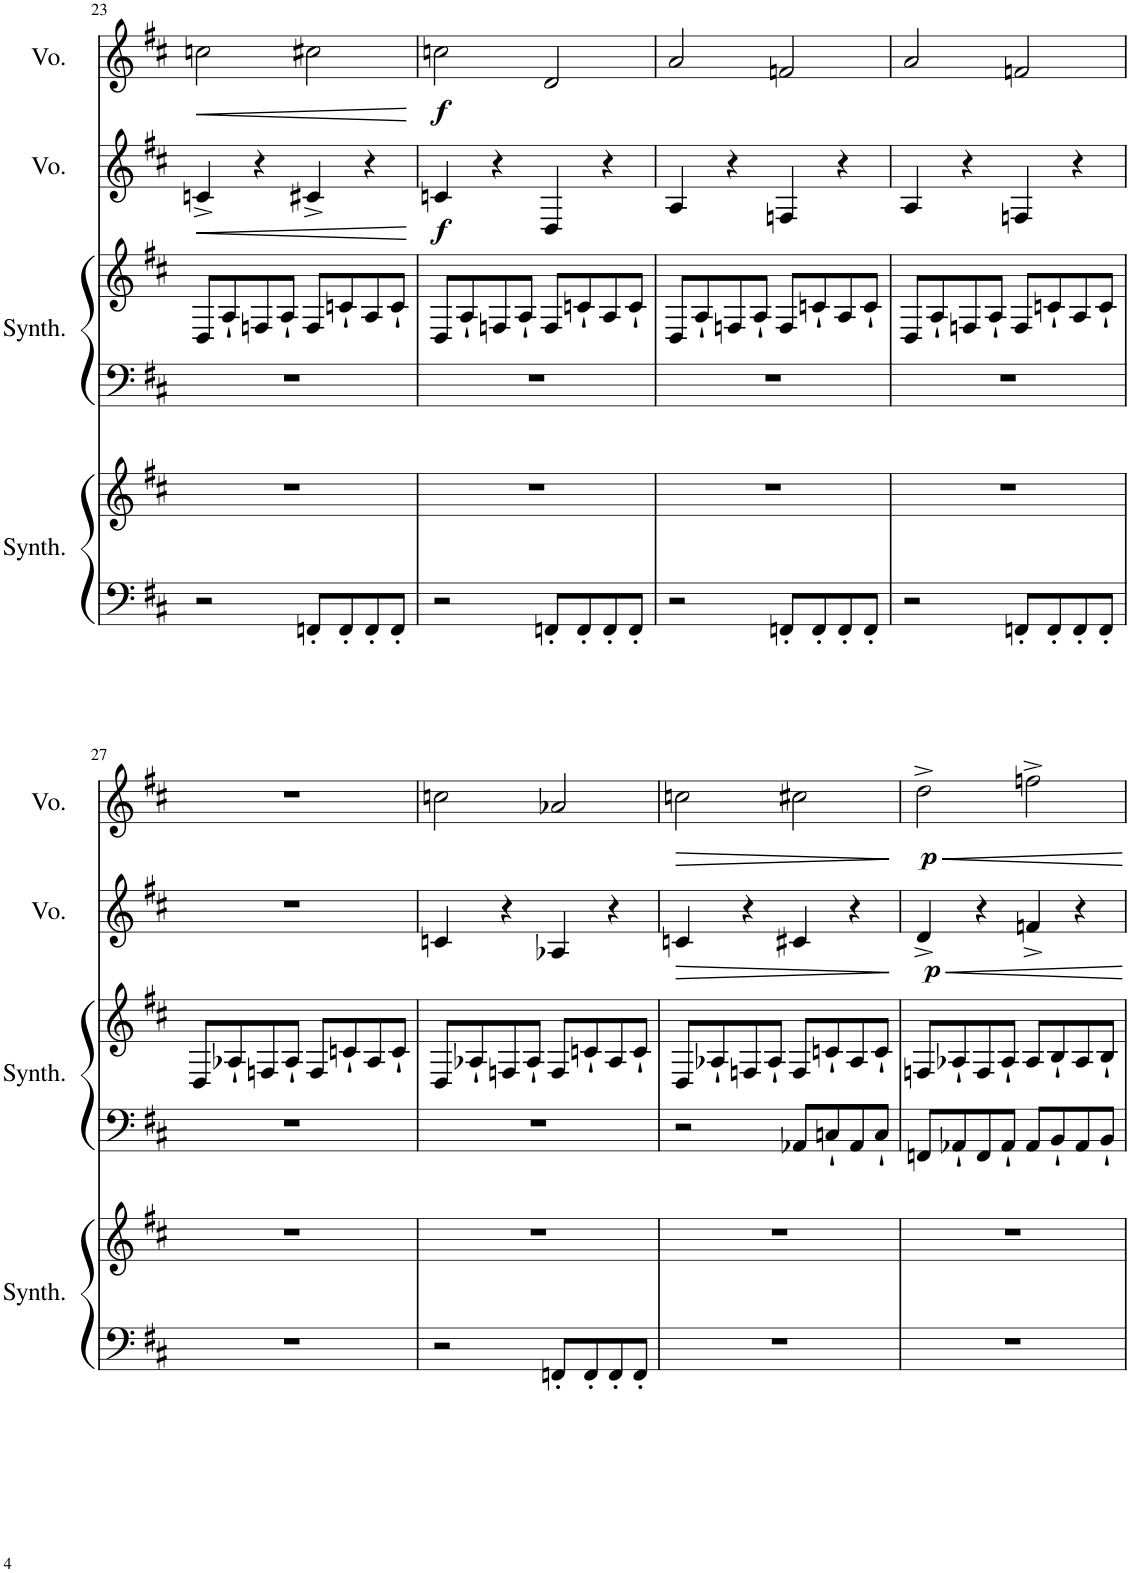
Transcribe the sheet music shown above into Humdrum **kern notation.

**kern	**kern	**kern	**kern	**kern	**dynam	**kern	**dynam
*part4	*part4	*part3	*part3	*part2	*part2	*part1	*part1
*staff6	*staff5	*staff4	*staff3	*staff2	*staff2	*staff1	*staff1
*I"Bass Synthesizer	*	*I"String Synthesizer	*	*I"Voice	*	*I"Voice	*
*I'Synth.	*	*I'Synth.	*	*I'Vo.	*	*I'Vo.	*
!!LO:PB:g=z
*clefF4	*clefG2	*clefF4	*clefG2	*clefG2	*	*clefG2	*
*k[f#c#]	*k[f#c#]	*k[f#c#]	*k[f#c#]	*k[f#c#]	*	*k[f#c#]	*
*M4/4	*M4/4	*M4/4	*M4/4	*M4/4	*	*M4/4	*
=23	=23	=23	=23	=23	=23	=23	=23
!	!	!	!	!	!LO:HP:b	!	!LO:HP:b
2r	1r	1r	8D/L	4cn^/	<	2ccn\	<
.	.	.	8A`/	.	.	.	.
.	.	.	8Fn/	4r	.	.	.
.	.	.	8A`/J	.	.	.	.
8FFn'/L	.	.	8F/L	4c#X^/	.	2cc#X\	.
8FF'/	.	.	8cn`/	.	.	.	.
8FF'/	.	.	8A/	4r	.	.	.
8FF'/J	.	.	8c`/J	.	.	.	.
.	.	.	.	.	[	.	[
=24	=24	=24	=24	=24	=24	=24	=24
!	!	!	!	!	!LO:DY:b	!	!LO:DY:b
2r	1r	1r	8D/L	4cn/	f	2ccn\	f
.	.	.	8A`/	.	.	.	.
.	.	.	8Fn/	4r	.	.	.
.	.	.	8A`/J	.	.	.	.
8FFn'/L	.	.	8F/L	4D/	.	2d/	.
8FF'/	.	.	8cn`/	.	.	.	.
8FF'/	.	.	8A/	4r	.	.	.
8FF'/J	.	.	8c`/J	.	.	.	.
=25	=25	=25	=25	=25	=25	=25	=25
2r	1r	1r	8D/L	4A/	.	2a/	.
.	.	.	8A`/	.	.	.	.
.	.	.	8Fn/	4r	.	.	.
.	.	.	8A`/J	.	.	.	.
8FFn'/L	.	.	8F/L	4Fn/	.	2fn/	.
8FF'/	.	.	8cn`/	.	.	.	.
8FF'/	.	.	8A/	4r	.	.	.
8FF'/J	.	.	8c`/J	.	.	.	.
=26	=26	=26	=26	=26	=26	=26	=26
2r	1r	1r	8D/L	4A/	.	2a/	.
.	.	.	8A`/	.	.	.	.
.	.	.	8Fn/	4r	.	.	.
.	.	.	8A`/J	.	.	.	.
8FFn'/L	.	.	8F/L	4Fn/	.	2fn/	.
8FF'/	.	.	8cn`/	.	.	.	.
8FF'/	.	.	8A/	4r	.	.	.
8FF'/J	.	.	8c`/J	.	.	.	.
!!LO:LB:g=z
=27	=27	=27	=27	=27	=27	=27	=27
1r	1r	1r	8D/L	1r	.	1r	.
.	.	.	8A-X`/	.	.	.	.
.	.	.	8Fn/	.	.	.	.
.	.	.	8A-`/J	.	.	.	.
.	.	.	8F/L	.	.	.	.
.	.	.	8cn`/	.	.	.	.
.	.	.	8A-/	.	.	.	.
.	.	.	8c`/J	.	.	.	.
=28	=28	=28	=28	=28	=28	=28	=28
2r	1r	1r	8D/L	4cn/	.	2ccn\	.
.	.	.	8A-X`/	.	.	.	.
.	.	.	8Fn/	4r	.	.	.
.	.	.	8A-`/J	.	.	.	.
8FFn'/L	.	.	8F/L	4A-X/	.	2a-X/	.
8FF'/	.	.	8cn`/	.	.	.	.
8FF'/	.	.	8A-/	4r	.	.	.
8FF'/J	.	.	8c`/J	.	.	.	.
=29	=29	=29	=29	=29	=29	=29	=29
!	!	!	!	!	!LO:HP:b	!	!LO:HP:b
1r	1r	2r	8D/L	4cn/	>	2ccn\	>
.	.	.	8A-X`/	.	.	.	.
.	.	.	8Fn/	4r	.	.	.
.	.	.	8A-`/J	.	.	.	.
.	.	8AA-X/L	8F/L	4c#X/	.	2cc#X\	.
.	.	8Cn`/	8cn`/	.	.	.	.
.	.	8AA-/	8A-/	4r	.	.	.
.	.	8C`/J	8c`/J	.	.	.	.
.	.	.	.	.	]	.	]
=30	=30	=30	=30	=30	=30	=30	=30
!	!	!	!	!	!LO:DY:b	!	!LO:DY:b
1r	1r	8FFn/L	8Fn/L	4d^/	p	2dd^\	p
.	.	8AA-X`/	8A-X`/	.	.	.	.
.	.	8FF/	8F/	4r	.	.	.
.	.	8AA-`/J	8A-`/J	.	.	.	.
.	.	8AA-/L	8A-/L	4fn^/	.	2ffn^\	.
.	.	8BB`/	8B`/	.	.	.	.
.	.	8AA-/	8A-/	4r	.	.	.
.	.	8BB`/J	8B`/J	.	.	.	.
=	=	=	=	=	=	=	=
*-	*-	*-	*-	*-	*-	*-	*-
